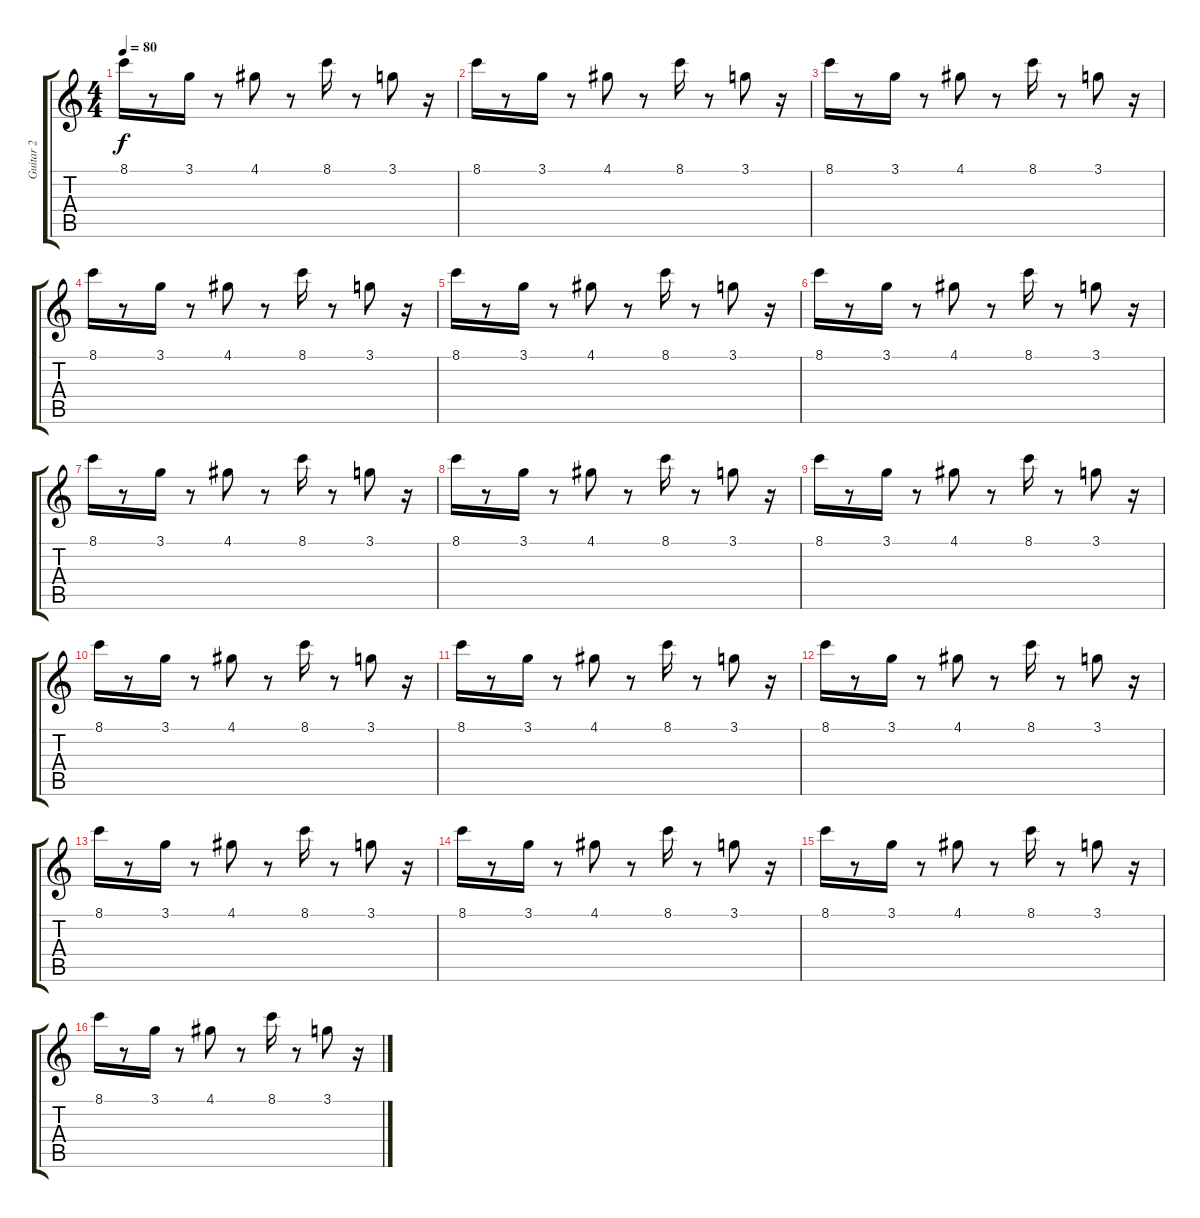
\track ("Guitar 2" "Guitar 2") {instrument overdrivenguitar}
\staff {score tabs}
\tuning (E4 B3 G3 D3 A2 E2) {hide}
\ts (4 4)
\tempo 80
\clef g2
\ks c
8.1.16{dy f} r.8 3.1.16 r.8 4.1.8 r.8 8.1.16 r.8 3.1.8 r.16 |
8.1.16 r.8 3.1.16 r.8 4.1.8 r.8 8.1.16 r.8 3.1.8 r.16 |
8.1.16 r.8 3.1.16 r.8 4.1.8 r.8 8.1.16 r.8 3.1.8 r.16 |
8.1.16 r.8 3.1.16 r.8 4.1.8 r.8 8.1.16 r.8 3.1.8 r.16 |
8.1.16 r.8 3.1.16 r.8 4.1.8 r.8 8.1.16 r.8 3.1.8 r.16 |
8.1.16 r.8 3.1.16 r.8 4.1.8 r.8 8.1.16 r.8 3.1.8 r.16 |
8.1.16 r.8 3.1.16 r.8 4.1.8 r.8 8.1.16 r.8 3.1.8 r.16 |
8.1.16 r.8 3.1.16 r.8 4.1.8 r.8 8.1.16 r.8 3.1.8 r.16 |
8.1.16 r.8 3.1.16 r.8 4.1.8 r.8 8.1.16 r.8 3.1.8 r.16 |
8.1.16 r.8 3.1.16 r.8 4.1.8 r.8 8.1.16 r.8 3.1.8 r.16 |
8.1.16 r.8 3.1.16 r.8 4.1.8 r.8 8.1.16 r.8 3.1.8 r.16 |
8.1.16 r.8 3.1.16 r.8 4.1.8 r.8 8.1.16 r.8 3.1.8 r.16 |
8.1.16 r.8 3.1.16 r.8 4.1.8 r.8 8.1.16 r.8 3.1.8 r.16 |
8.1.16 r.8 3.1.16 r.8 4.1.8 r.8 8.1.16 r.8 3.1.8 r.16 |
8.1.16 r.8 3.1.16 r.8 4.1.8 r.8 8.1.16 r.8 3.1.8 r.16 |
8.1.16 r.8 3.1.16 r.8 4.1.8 r.8 8.1.16 r.8 3.1.8 r.16
